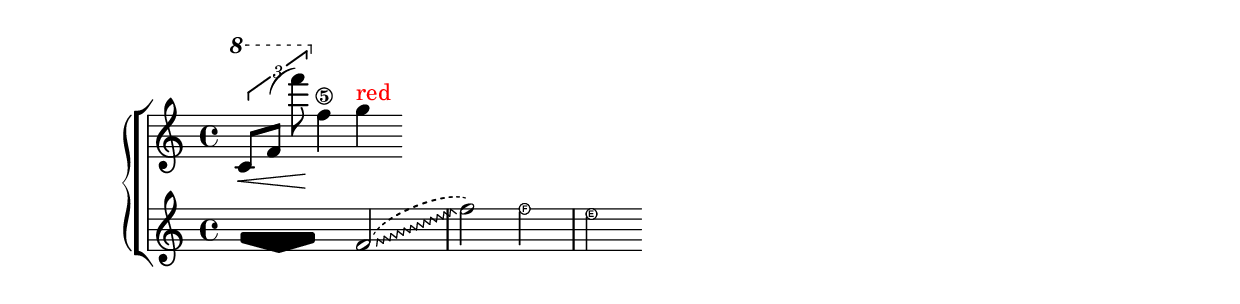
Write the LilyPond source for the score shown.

\header {
  texidoc = "Excercise all output functions"
}

\version "2.11.51"

\paper { ragged-right = ##t }

\relative {
  \new StaffGroup \new PianoStaff <<
    \new Staff
      {
	#(set-octavation 1)
	\times 2/3 {  c'8[\< f]( f''\!)  }
	#(set-octavation 0)
	<f,, \5>4

	\override TextScript #'color = #red
	g4^"red"
      }
    
    \new Staff \relative c'' {
      \makeClusters { <g a>8 <e a> <g a>4 }
      
      \override Glissando #'style = #'zigzag
      \slurDashed
      f2( \glissando f')
      \easyHeadsOn
      f e 
    }
  >>
}
